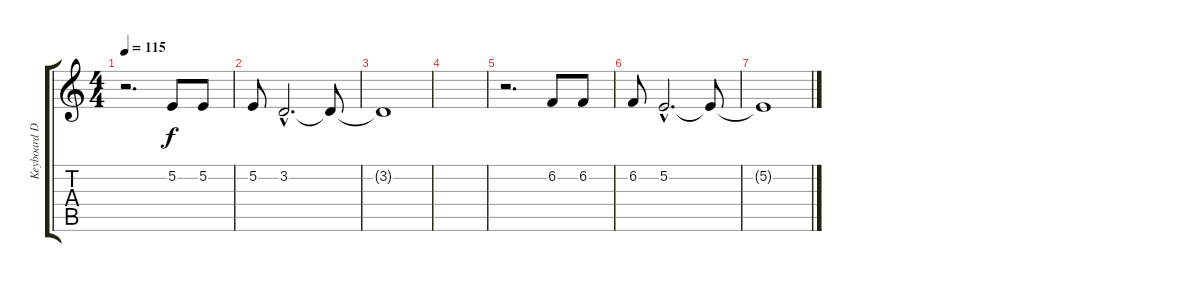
\track ("Keyboard Delay II" "Keyboard D") {instrument fx5brightness}
\staff {score tabs}
\tuning (E4 B3 G3 D3 A2 E2) {hide}
\ts (4 4)
\tempo 115
\clef g2
\ks c
r.2{d dy f} 5.2.8 5.2.8 |
5.2.8 3.2{hac}.2{d} 3.2{t}.8 |
3.2{t}.1 |
|
r.2{d} 6.2.8 6.2.8 |
6.2.8 5.2{hac}.2{d} 5.2{t}.8 |
5.2{t}.1
